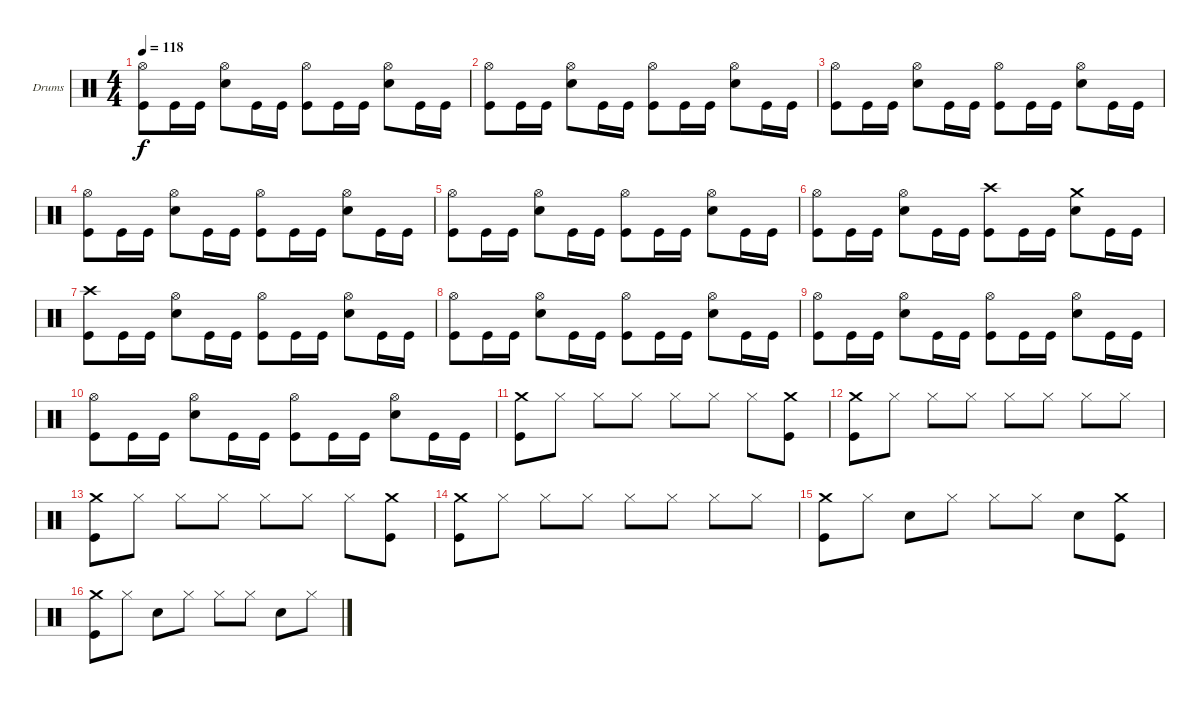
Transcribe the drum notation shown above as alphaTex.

\bracketExtendMode groupsimilarinstruments
\firstSystemTrackNameOrientation horizontal
\otherSystemsTrackNameOrientation horizontal
\track ("Drumkit" "Drums") {instrument percussion}
\staff {score}
\articulation defaults
\ts (4 4)
\tempo 118
\clef neutral
\ks c
("Hi-Hat (open)" "Kick (hit)").8{dy f} "Kick (hit)".16 "Kick (hit)".16 ("Hi-Hat (open)" "Snare (hit) 2").8 "Kick (hit)".16 "Kick (hit)".16 ("Hi-Hat (open)" "Kick (hit)").8 "Kick (hit)".16 "Kick (hit)".16 ("Hi-Hat (open)" "Snare (hit) 2").8 "Kick (hit)".16 "Kick (hit)".16 |
("Hi-Hat (open)" "Kick (hit)").8 "Kick (hit)".16 "Kick (hit)".16 ("Hi-Hat (open)" "Snare (hit) 2").8 "Kick (hit)".16 "Kick (hit)".16 ("Hi-Hat (open)" "Kick (hit)").8 "Kick (hit)".16 "Kick (hit)".16 ("Hi-Hat (open)" "Snare (hit) 2").8 "Kick (hit)".16 "Kick (hit)".16 |
("Hi-Hat (open)" "Kick (hit)").8 "Kick (hit)".16 "Kick (hit)".16 ("Hi-Hat (open)" "Snare (hit) 2").8 "Kick (hit)".16 "Kick (hit)".16 ("Hi-Hat (open)" "Kick (hit)").8 "Kick (hit)".16 "Kick (hit)".16 ("Hi-Hat (open)" "Snare (hit) 2").8 "Kick (hit)".16 "Kick (hit)".16 |
("Hi-Hat (open)" "Kick (hit)").8 "Kick (hit)".16 "Kick (hit)".16 ("Hi-Hat (open)" "Snare (hit) 2").8 "Kick (hit)".16 "Kick (hit)".16 ("Hi-Hat (open)" "Kick (hit)").8 "Kick (hit)".16 "Kick (hit)".16 ("Hi-Hat (open)" "Snare (hit) 2").8 "Kick (hit)".16 "Kick (hit)".16 |
("Hi-Hat (open)" "Kick (hit)").8 "Kick (hit)".16 "Kick (hit)".16 ("Hi-Hat (open)" "Snare (hit) 2").8 "Kick (hit)".16 "Kick (hit)".16 ("Hi-Hat (open)" "Kick (hit)").8 "Kick (hit)".16 "Kick (hit)".16 ("Hi-Hat (open)" "Snare (hit) 2").8 "Kick (hit)".16 "Kick (hit)".16 |
("Hi-Hat (open)" "Kick (hit)").8 "Kick (hit)".16 "Kick (hit)".16 ("Hi-Hat (open)" "Snare (hit) 2").8 "Kick (hit)".16 "Kick (hit)".16 ("Crash high (hit)" "Kick (hit)").8 "Kick (hit)".16 "Kick (hit)".16 ("Crash medium (hit)" "Snare (hit) 2").8 "Kick (hit)".16 "Kick (hit)".16 |
("Crash high (hit)" "Kick (hit)").8 "Kick (hit)".16 "Kick (hit)".16 ("Hi-Hat (open)" "Snare (hit) 2").8 "Kick (hit)".16 "Kick (hit)".16 ("Hi-Hat (open)" "Kick (hit)").8 "Kick (hit)".16 "Kick (hit)".16 ("Hi-Hat (open)" "Snare (hit) 2").8 "Kick (hit)".16 "Kick (hit)".16 |
("Hi-Hat (open)" "Kick (hit)").8 "Kick (hit)".16 "Kick (hit)".16 ("Hi-Hat (open)" "Snare (hit) 2").8 "Kick (hit)".16 "Kick (hit)".16 ("Hi-Hat (open)" "Kick (hit)").8 "Kick (hit)".16 "Kick (hit)".16 ("Hi-Hat (open)" "Snare (hit) 2").8 "Kick (hit)".16 "Kick (hit)".16 |
("Hi-Hat (open)" "Kick (hit)").8 "Kick (hit)".16 "Kick (hit)".16 ("Hi-Hat (open)" "Snare (hit) 2").8 "Kick (hit)".16 "Kick (hit)".16 ("Hi-Hat (open)" "Kick (hit)").8 "Kick (hit)".16 "Kick (hit)".16 ("Hi-Hat (open)" "Snare (hit) 2").8 "Kick (hit)".16 "Kick (hit)".16 |
("Hi-Hat (open)" "Kick (hit)").8 "Kick (hit)".16 "Kick (hit)".16 ("Hi-Hat (open)" "Snare (hit) 2").8 "Kick (hit)".16 "Kick (hit)".16 ("Hi-Hat (open)" "Kick (hit)").8 "Kick (hit)".16 "Kick (hit)".16 ("Hi-Hat (open)" "Snare (hit) 2").8 "Kick (hit)".16 "Kick (hit)".16 |
("Crash medium (hit)" "Kick (hit)").8 "Hi-Hat (closed)".8 "Hi-Hat (closed)".8 "Hi-Hat (closed)".8 "Hi-Hat (closed)".8 "Hi-Hat (closed)".8 "Hi-Hat (closed)".8 ("Crash medium (hit)" "Kick (hit)").8 |
("Crash medium (hit)" "Kick (hit)").8 "Hi-Hat (closed)".8 "Hi-Hat (closed)".8 "Hi-Hat (closed)".8 "Hi-Hat (closed)".8 "Hi-Hat (closed)".8 "Hi-Hat (closed)".8 "Hi-Hat (closed)".8 |
("Crash medium (hit)" "Kick (hit)").8 "Hi-Hat (closed)".8 "Hi-Hat (closed)".8 "Hi-Hat (closed)".8 "Hi-Hat (closed)".8 "Hi-Hat (closed)".8 "Hi-Hat (closed)".8 ("Crash medium (hit)" "Kick (hit)").8 |
("Crash medium (hit)" "Kick (hit)").8 "Hi-Hat (closed)".8 "Hi-Hat (closed)".8 "Hi-Hat (closed)".8 "Hi-Hat (closed)".8 "Hi-Hat (closed)".8 "Hi-Hat (closed)".8 "Hi-Hat (closed)".8 |
("Crash medium (hit)" "Kick (hit)").8 "Hi-Hat (closed)".8 "Snare (hit) 2".8 "Hi-Hat (closed)".8 "Hi-Hat (closed)".8 "Hi-Hat (closed)".8 "Snare (hit) 2".8 ("Crash medium (hit)" "Kick (hit)").8 |
("Crash medium (hit)" "Kick (hit)").8 "Hi-Hat (closed)".8 "Snare (hit) 2".8 "Hi-Hat (closed)".8 "Hi-Hat (closed)".8 "Hi-Hat (closed)".8 "Snare (hit) 2".8 "Hi-Hat (closed)".8
